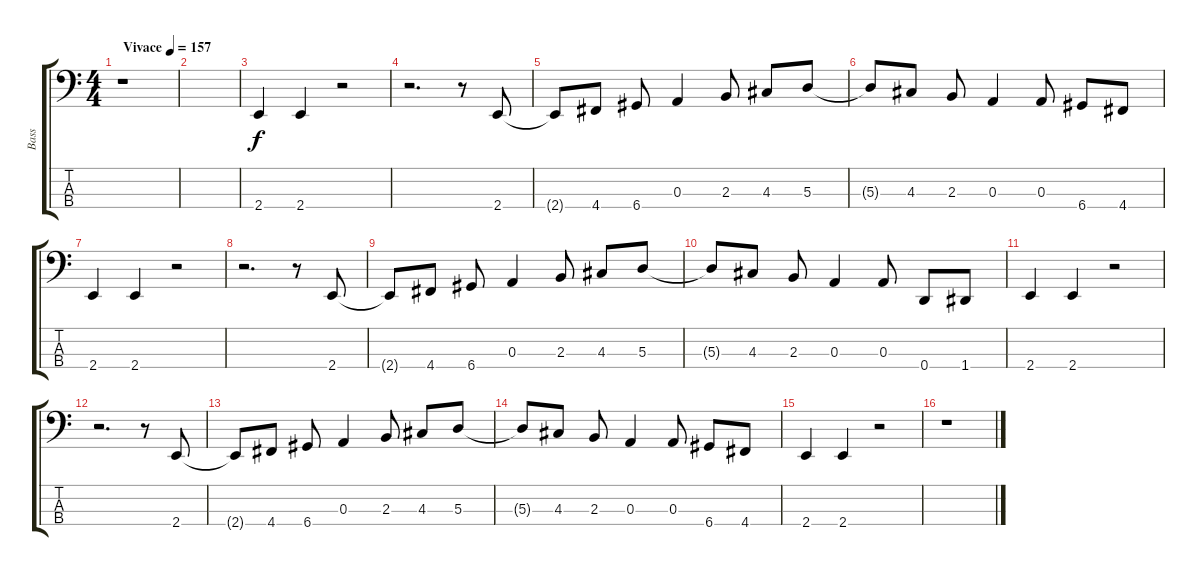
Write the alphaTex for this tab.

\track ("Bass" "Bass") {instrument electricbasspick}
\staff {score tabs}
\tuning (G2 D2 A1 D1) {hide}
\ts (4 4)
\tempo (157 "Vivace")
\clef f4
\ks c
r.1{dy f instrument electricbasspick} |
|
2.4.4 2.4.4 r.2 |
r.2{d} r.8 2.4.8 |
2.4{t}.8 4.4.8 6.4.8 0.3.4 2.3.8 4.3.8 5.3.8 |
5.3{t}.8 4.3.8 2.3.8 0.3.4 0.3.8 6.4.8 4.4.8 |
2.4.4 2.4.4 r.2 |
r.2{d} r.8 2.4.8 |
2.4{t}.8 4.4.8 6.4.8 0.3.4 2.3.8 4.3.8 5.3.8 |
5.3{t}.8 4.3.8 2.3.8 0.3.4 0.3.8 0.4.8 1.4.8 |
2.4.4 2.4.4 r.2 |
r.2{d} r.8 2.4.8 |
2.4{t}.8 4.4.8 6.4.8 0.3.4 2.3.8 4.3.8 5.3.8 |
5.3{t}.8 4.3.8 2.3.8 0.3.4 0.3.8 6.4.8 4.4.8 |
2.4.4 2.4.4 r.2 |
r.1
